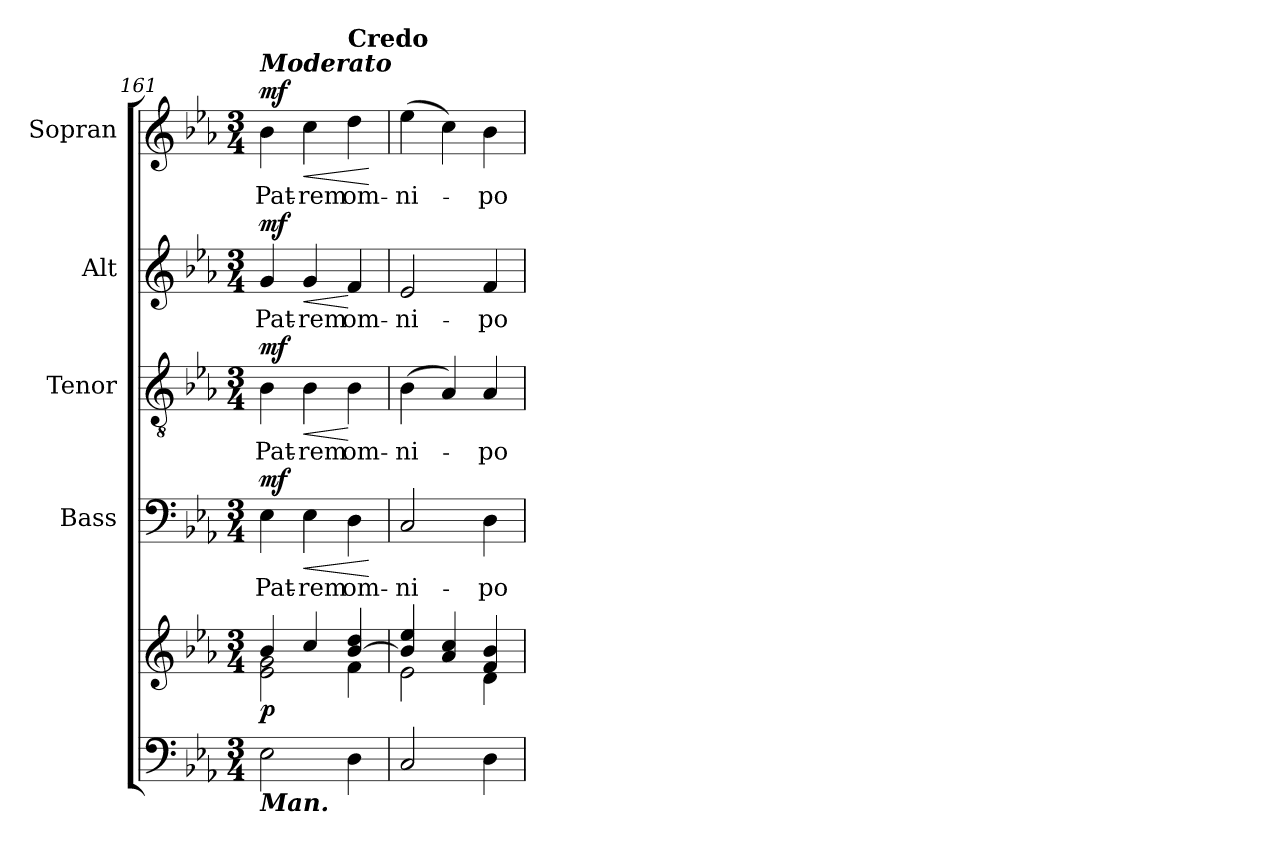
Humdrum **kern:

**kern	**kern	**dynam	**kern	**text	**dynam	**kern	**text	**dynam	**kern	**text	**dynam	**kern	**text	**dynam
*part5	*part5	*part5	*part4	*part4	*part4	*part3	*part3	*part3	*part2	*part2	*part2	*part1	*part1	*part1
*staff6	*staff5	*staff5/6	*staff4	*staff4	*staff4	*staff3	*staff3	*staff3	*staff2	*staff2	*staff2	*staff1	*staff1	*staff1
*	*	*	*I"Bass	*	*	*I"Tenor	*	*	*I"Alt	*	*	*I"Sopran	*	*
*	*	*	*I'B.	*	*	*I'T.	*	*	*I'A.	*	*	*I'S.	*	*
!!LO:PB:g=z
*clefF4	*clefG2	*	*clefF4	*	*	*clefGv2	*	*	*clefG2	*	*	*clefG2	*	*
*k[b-e-a-]	*k[b-e-a-]	*	*k[b-e-a-]	*	*	*k[b-e-a-]	*	*	*k[b-e-a-]	*	*	*k[b-e-a-]	*	*
*E-:	*E-:	*	*E-:	*	*	*E-:	*	*	*E-:	*	*	*E-:	*	*
*M3/4	*M3/4	*	*M3/4	*	*	*M3/4	*	*	*M3/4	*	*	*M3/4	*	*
=161	=161	=161	=161	=161	=161	=161	=161	=161	=161	=161	=161	=161	=161	=161
*	*^	*	*	*	*	*	*	*	*	*	*	*	*	*
!	!	!	!	!	!	!	!	!	!	!	!	!	!LO:TX:a:Bi:t=Moderato	!	!
!LO:TX:b:Bi:t=Man.	!	!	!	!	!	!	!	!	!	!	!	!	!	!	!
!	!	!	!LO:DY:b	!	!LO:LY:b	!LO:DY:a	!	!LO:LY:b	!LO:DY:a	!	!LO:LY:b	!LO:DY:a	!	!LO:LY:b	!LO:DY:a
2E-\	4b-/	2e-\ 2g\	p	4E-\	Pat-	mf	4B-\	Pat-	mf	4g/	Pat-	mf	4b-\	Pat-	mf
!	!	!	!	!	!LO:LY:b	!LO:HP:b	!	!LO:LY:b	!LO:HP:b	!	!LO:LY:b	!LO:HP:b	!	!LO:LY:b	!LO:HP:b
.	4cc/	.	.	4E-\	-rem	<	4B-\	-rem	<	4g/	-rem	<	4cc\	-rem	<
!	!	!	!	!	!	!	!	!	!	!	!	!	!LO:TX:a:B:t=Credo	!	!
!	!	!	!	!	!LO:LY:b	!	!	!LO:LY:b	!	!	!LO:LY:b	!	!	!LO:LY:b	!
4D\	[>4b-/ 4dd/	4f\	.	4D\	om-	.	4B-\	om-	[	4f/	om-	[	4dd\	om-	.
*	*v	*v	*	*	*	*	*	*	*	*	*	*	*	*	*
.	.	.	.	.	[	.	.	.	.	.	.	.	.	[
=162	=162	=162	=162	=162	=162	=162	=162	=162	=162	=162	=162	=162	=162	=162
*	*^	*	*	*	*	*	*	*	*	*	*	*	*	*
!	!	!	!	!	!LO:LY:b	!	!	!LO:LY:b	!	!	!LO:LY:b	!	!	!LO:LY:b	!
2C/	4b-/] 4ee-/	2e-\	.	2C/	-ni-	.	(>4B-\	-ni-	.	2e-/	-ni-	.	(>4ee-\	-ni-	.
.	4a-/ 4cc/	.	.	.	.	.	4A-/)	.	.	.	.	.	4cc\)	.	.
!	!	!	!	!	!LO:LY:b	!	!	!LO:LY:b	!	!	!LO:LY:b	!	!	!LO:LY:b	!
4D\	4f/ 4b-/	4d\	.	4D\	-po-	.	4A-/	-po-	.	4f/	-po-	.	4b-\	-po-	.
*	*v	*v	*	*	*	*	*	*	*	*	*	*	*	*	*
=	=	=	=	=	=	=	=	=	=	=	=	=	=	=
*-	*-	*-	*-	*-	*-	*-	*-	*-	*-	*-	*-	*-	*-	*-
